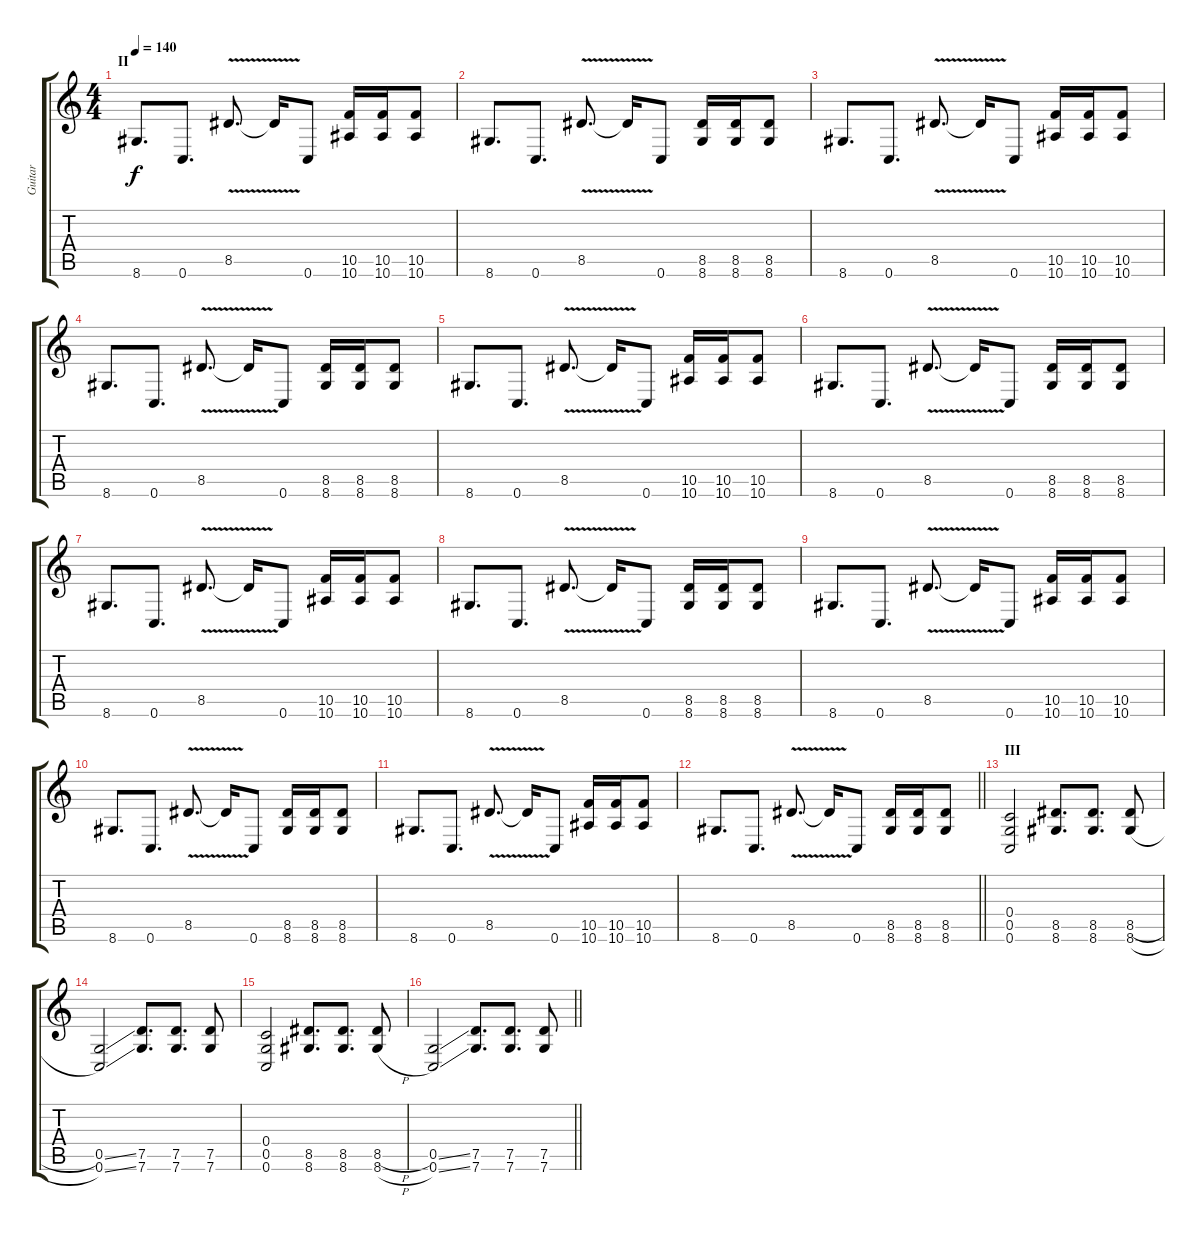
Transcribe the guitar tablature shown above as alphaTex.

\track ("Guitar" "Guitar") {instrument overdrivenguitar}
\staff {score tabs}
\tuning (D4 A3 F3 C3 G2 C2) {hide}
\ts (4 4)
\section ("" "II")
\tempo 140
\clef g2
\ks c
8.6.8{d dy f} 0.6.8{d} 8.5{v}.8{d} 8.5{t}.16 0.6.8 (10.5 10.6).16 (10.5 10.6).16 (10.5 10.6).8 |
8.6.8{d} 0.6.8{d} 8.5{v}.8{d} 8.5{t}.16 0.6.8 (8.5 8.6).16 (8.5 8.6).16 (8.5 8.6).8 |
8.6.8{d} 0.6.8{d} 8.5{v}.8{d} 8.5{t}.16 0.6.8 (10.5 10.6).16 (10.5 10.6).16 (10.5 10.6).8 |
8.6.8{d} 0.6.8{d} 8.5{v}.8{d} 8.5{t}.16 0.6.8 (8.5 8.6).16 (8.5 8.6).16 (8.5 8.6).8 |
8.6.8{d} 0.6.8{d} 8.5{v}.8{d} 8.5{t}.16 0.6.8 (10.5 10.6).16 (10.5 10.6).16 (10.5 10.6).8 |
8.6.8{d} 0.6.8{d} 8.5{v}.8{d} 8.5{t}.16 0.6.8 (8.5 8.6).16 (8.5 8.6).16 (8.5 8.6).8 |
8.6.8{d} 0.6.8{d} 8.5{v}.8{d} 8.5{t}.16 0.6.8 (10.5 10.6).16 (10.5 10.6).16 (10.5 10.6).8 |
8.6.8{d} 0.6.8{d} 8.5{v}.8{d} 8.5{t}.16 0.6.8 (8.5 8.6).16 (8.5 8.6).16 (8.5 8.6).8 |
8.6.8{d} 0.6.8{d} 8.5{v}.8{d} 8.5{t}.16 0.6.8 (10.5 10.6).16 (10.5 10.6).16 (10.5 10.6).8 |
8.6.8{d} 0.6.8{d} 8.5{v}.8{d} 8.5{t}.16 0.6.8 (8.5 8.6).16 (8.5 8.6).16 (8.5 8.6).8 |
8.6.8{d} 0.6.8{d} 8.5{v}.8{d} 8.5{t}.16 0.6.8 (10.5 10.6).16 (10.5 10.6).16 (10.5 10.6).8 |
\barLineRight lightlight
8.6.8{d} 0.6.8{d} 8.5{v}.8{d} 8.5{t}.16 0.6.8 (8.5 8.6).16 (8.5 8.6).16 (8.5 8.6).8 |
\section ("" "III")
(0.4 0.5 0.6).2 (8.5 8.6).8{d} (8.5 8.6).8{d} (8.5{h} 8.6{h}).8 |
(0.5{ss} 0.6{ss}).2 (7.5 7.6).8{d} (7.5 7.6).8{d} (7.5 7.6).8 |
(0.4 0.5 0.6).2 (8.5 8.6).8{d} (8.5 8.6).8{d} (8.5{h} 8.6{h}).8 |
\barLineRight lightlight
(0.5{ss} 0.6{ss}).2 (7.5 7.6).8{d} (7.5 7.6).8{d} (7.5 7.6).8
